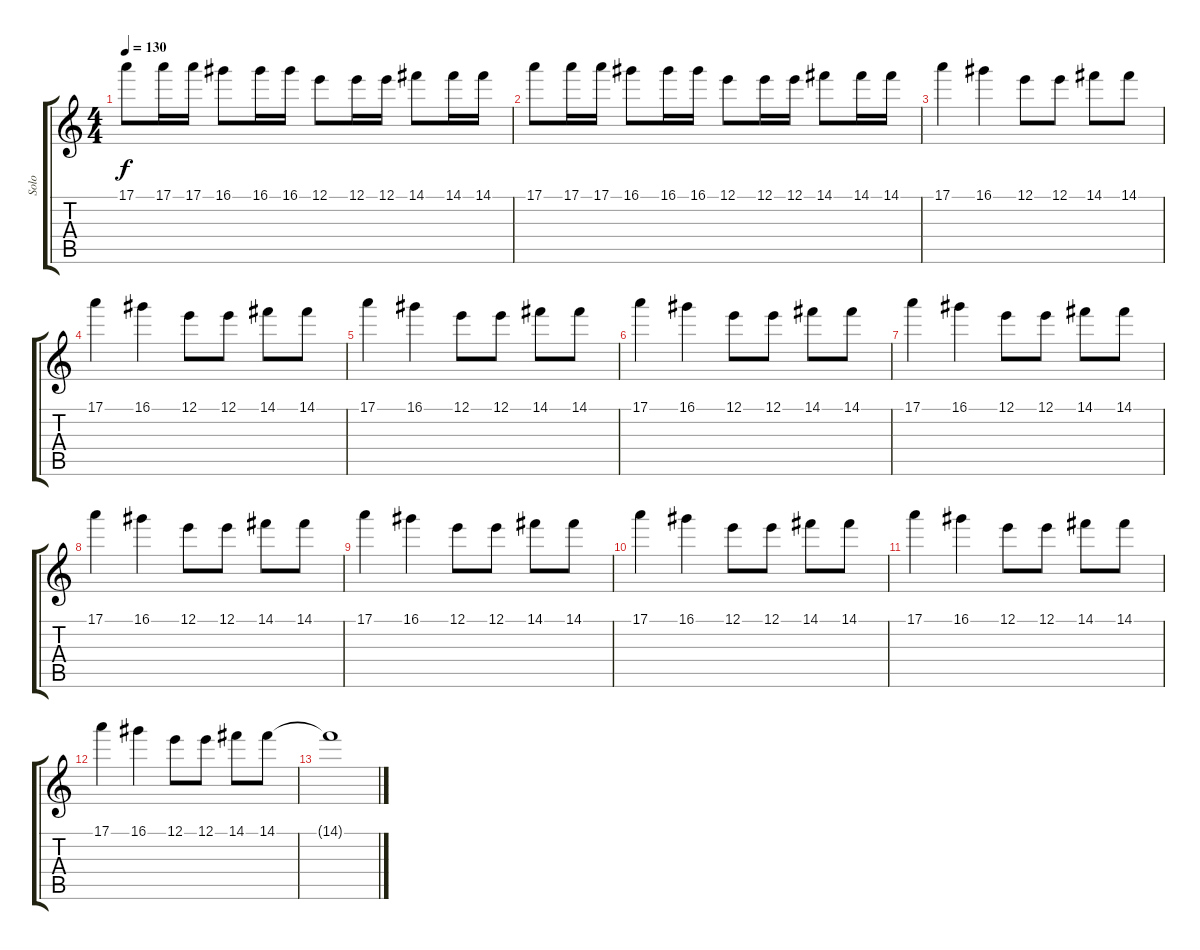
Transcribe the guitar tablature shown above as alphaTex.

\track ("Solo" "Solo") {instrument electricguitarjazz}
\staff {score tabs}
\tuning (E4 B3 G3 D3 A2 E2) {hide}
\ts (4 4)
\tempo 130
\clef g2
\ks c
17.1.8{dy f} 17.1.16 17.1.16 16.1.8 16.1.16 16.1.16 12.1.8 12.1.16 12.1.16 14.1.8 14.1.16 14.1.16 |
17.1.8 17.1.16 17.1.16 16.1.8 16.1.16 16.1.16 12.1.8 12.1.16 12.1.16 14.1.8 14.1.16 14.1.16 |
17.1.4 16.1.4 12.1.8 12.1.8 14.1.8 14.1.8 |
17.1.4 16.1.4 12.1.8 12.1.8 14.1.8 14.1.8 |
17.1.4 16.1.4 12.1.8 12.1.8 14.1.8 14.1.8 |
17.1.4 16.1.4 12.1.8 12.1.8 14.1.8 14.1.8 |
17.1.4 16.1.4 12.1.8 12.1.8 14.1.8 14.1.8 |
17.1.4 16.1.4 12.1.8 12.1.8 14.1.8 14.1.8 |
17.1.4 16.1.4 12.1.8 12.1.8 14.1.8 14.1.8 |
17.1.4 16.1.4 12.1.8 12.1.8 14.1.8 14.1.8 |
17.1.4 16.1.4 12.1.8 12.1.8 14.1.8 14.1.8 |
17.1.4 16.1.4 12.1.8 12.1.8 14.1.8 14.1.8 |
14.1{t}.1
